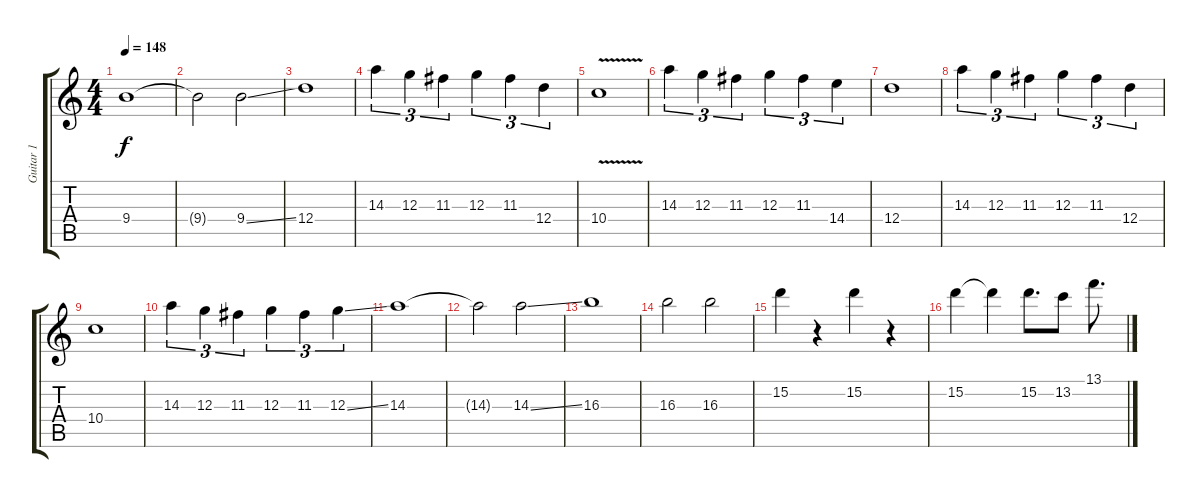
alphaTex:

\track ("Guitar 1" "Guitar 1") {instrument overdrivenguitar}
\staff {score tabs}
\tuning (E4 B3 G3 D3 A2 D2) {hide}
\ts (4 4)
\tempo 148
\clef g2
\ks c
9.4.1{dy f} |
9.4{t}.2 9.4{ss}.2 |
12.4.1 |
14.3.4{tu (3 2)} 12.3.4{tu (3 2)} 11.3.4{tu (3 2)} 12.3.4{tu (3 2)} 11.3.4{tu (3 2)} 12.4.4{tu (3 2)} |
10.4{v}.1 |
14.3.4{tu (3 2)} 12.3.4{tu (3 2)} 11.3.4{tu (3 2)} 12.3.4{tu (3 2)} 11.3.4{tu (3 2)} 14.4.4{tu (3 2)} |
12.4.1 |
14.3.4{tu (3 2)} 12.3.4{tu (3 2)} 11.3.4{tu (3 2)} 12.3.4{tu (3 2)} 11.3.4{tu (3 2)} 12.4.4{tu (3 2)} |
10.4.1 |
14.3.4{tu (3 2)} 12.3.4{tu (3 2)} 11.3.4{tu (3 2)} 12.3.4{tu (3 2)} 11.3.4{tu (3 2)} 12.3{ss}.4{tu (3 2)} |
14.3.1 |
14.3{t}.2 14.3{ss}.2 |
16.3.1 |
16.3.2 16.3.2 |
15.2.4 r.4 15.2.4 r.4 |
15.2.4 15.2{t}.4 15.2.8{d} 13.2.8 13.1.8{d}
